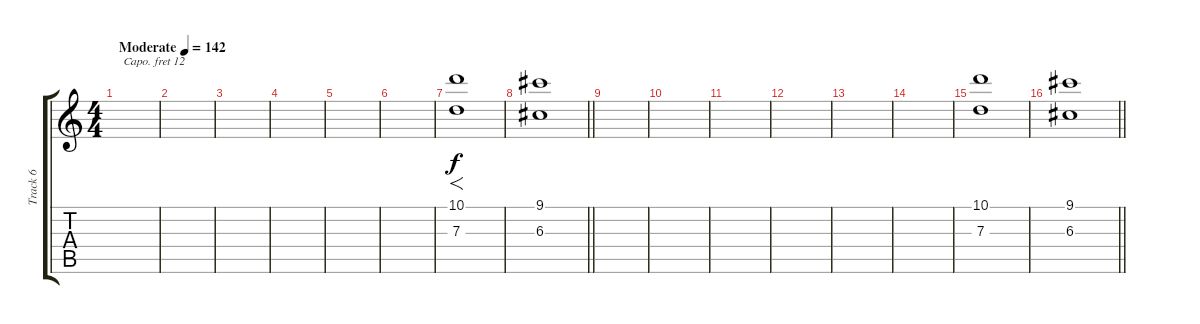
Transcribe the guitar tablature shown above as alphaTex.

\track ("Track 6" "Track 6") {instrument brasssection}
\staff {score tabs}
\capo 12
\tuning (E4 B3 G3 D3 A2 E2) {hide}
\ts (4 4)
\tempo (142 "Moderate")
\clef g2
\ks c
|
|
|
|
|
|
(10.1 7.3).1{f} |
\barLineRight lightlight
(9.1 6.3).1 |
|
|
|
|
|
|
(10.1 7.3).1 |
\barLineRight lightlight
(9.1 6.3).1
